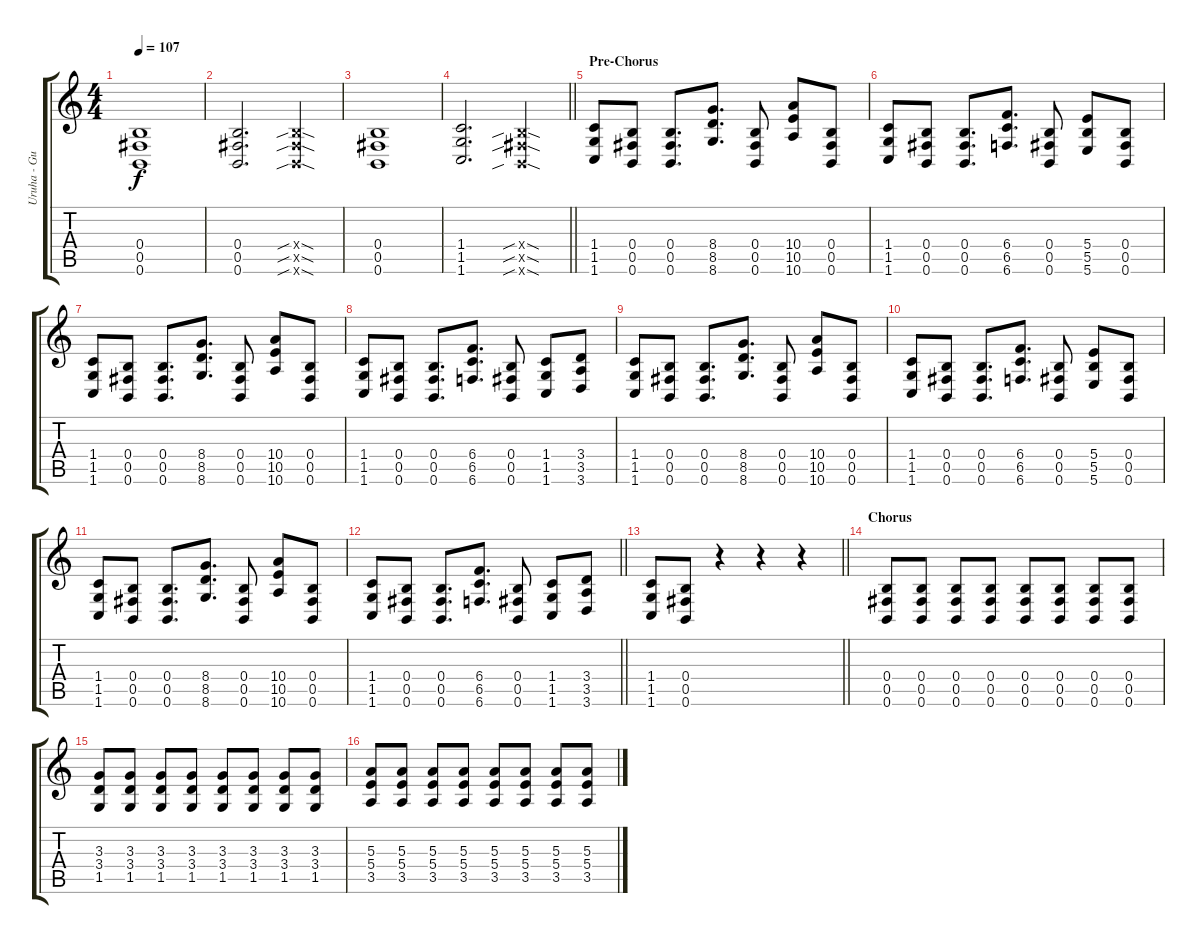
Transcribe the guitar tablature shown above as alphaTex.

\track ("Uruha - Guitar 1" "Uruha - Gu") {instrument electricguitarclean}
\staff {score tabs}
\tuning (Db4 Ab3 E3 B2 Gb2 B1) {hide}
\ts (4 4)
\section ("" "")
\tempo 107
\clef g2
\ks c
(0.4 0.5 0.6).1{dy f volume 13 instrument distortionguitar} |
(0.4 0.5 0.6).2{d} (0.4{sib sod x} 0.5{sib sod x} 0.6{sib sod x}).4 |
(0.4 0.5 0.6).1 |
\barLineRight lightlight
(1.4 1.5 1.6).2{d} (0.4{sib sod x} 0.5{sib sod x} 0.6{sib sod x}).4 |
\section ("" "Pre-Chorus")
(1.4 1.5 1.6).8 (0.4 0.5 0.6).8 (0.4 0.5 0.6).8{d} (8.4 8.5 8.6).8{d} (0.4 0.5 0.6).8 (10.4 10.5 10.6).8 (0.4 0.5 0.6).8 |
(1.4 1.5 1.6).8 (0.4 0.5 0.6).8 (0.4 0.5 0.6).8{d} (6.4 6.5 6.6).8{d} (0.4 0.5 0.6).8 (5.4 5.5 5.6).8 (0.4 0.5 0.6).8 |
(1.4 1.5 1.6).8 (0.4 0.5 0.6).8 (0.4 0.5 0.6).8{d} (8.4 8.5 8.6).8{d} (0.4 0.5 0.6).8 (10.4 10.5 10.6).8 (0.4 0.5 0.6).8 |
(1.4 1.5 1.6).8 (0.4 0.5 0.6).8 (0.4 0.5 0.6).8{d} (6.4 6.5 6.6).8{d} (0.4 0.5 0.6).8 (1.4 1.5 1.6).8 (3.4 3.5 3.6).8 |
(1.4 1.5 1.6).8 (0.4 0.5 0.6).8 (0.4 0.5 0.6).8{d} (8.4 8.5 8.6).8{d} (0.4 0.5 0.6).8 (10.4 10.5 10.6).8 (0.4 0.5 0.6).8 |
(1.4 1.5 1.6).8 (0.4 0.5 0.6).8 (0.4 0.5 0.6).8{d} (6.4 6.5 6.6).8{d} (0.4 0.5 0.6).8 (5.4 5.5 5.6).8 (0.4 0.5 0.6).8 |
(1.4 1.5 1.6).8 (0.4 0.5 0.6).8 (0.4 0.5 0.6).8{d} (8.4 8.5 8.6).8{d} (0.4 0.5 0.6).8 (10.4 10.5 10.6).8 (0.4 0.5 0.6).8 |
\barLineRight lightlight
(1.4 1.5 1.6).8 (0.4 0.5 0.6).8 (0.4 0.5 0.6).8{d} (6.4 6.5 6.6).8{d} (0.4 0.5 0.6).8 (1.4 1.5 1.6).8 (3.4 3.5 3.6).8 |
\barLineRight lightlight
(1.4 1.5 1.6).8 (0.4 0.5 0.6).8 r.4 r.4 r.4 |
\section ("" "Chorus")
(0.4 0.5 0.6).8 (0.4 0.5 0.6).8 (0.4 0.5 0.6).8 (0.4 0.5 0.6).8 (0.4 0.5 0.6).8 (0.4 0.5 0.6).8 (0.4 0.5 0.6).8 (0.4 0.5 0.6).8 |
(3.3 3.4 1.5).8 (3.3 3.4 1.5).8 (3.3 3.4 1.5).8 (3.3 3.4 1.5).8 (3.3 3.4 1.5).8 (3.3 3.4 1.5).8 (3.3 3.4 1.5).8 (3.3 3.4 1.5).8 |
(5.3 5.4 3.5).8 (5.3 5.4 3.5).8 (5.3 5.4 3.5).8 (5.3 5.4 3.5).8 (5.3 5.4 3.5).8 (5.3 5.4 3.5).8 (5.3 5.4 3.5).8 (5.3 5.4 3.5).8
